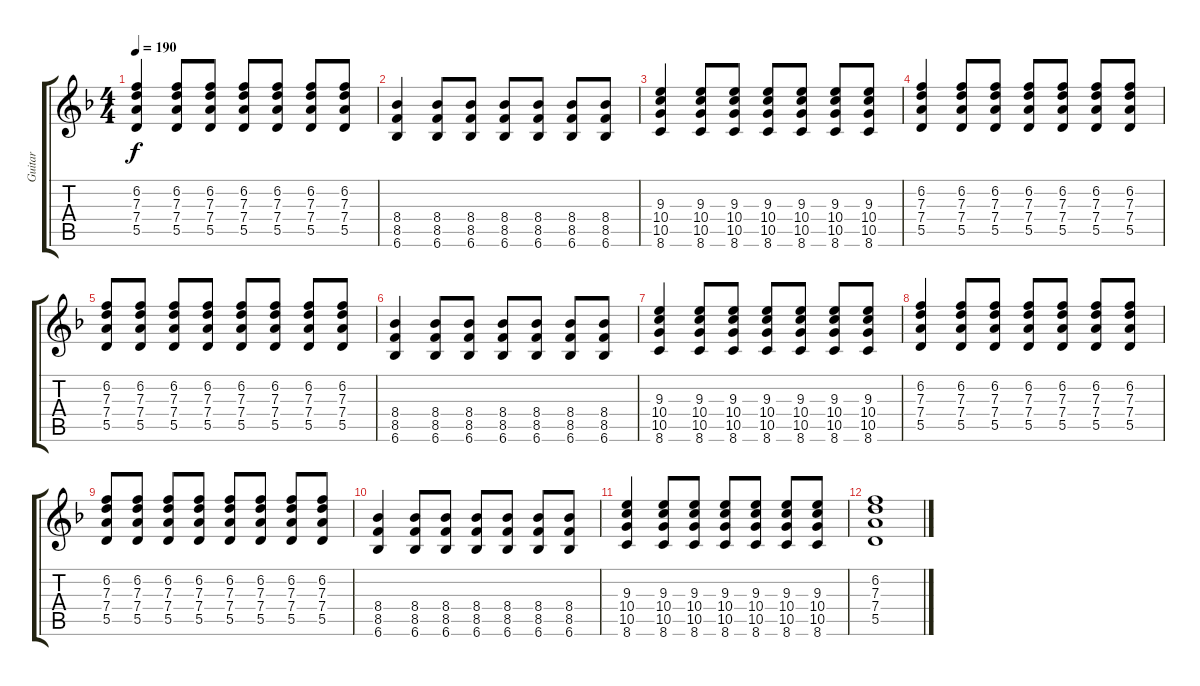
\track ("Guitar" "Guitar") {instrument overdrivenguitar}
\staff {score tabs}
\tuning (E4 B3 G3 D3 A2 E2) {hide}
\ts (4 4)
\tempo 190
\clef g2
\ks f
(6.2 7.3 7.4 5.5).4{dy f} (6.2 7.3 7.4 5.5).8 (6.2 7.3 7.4 5.5).8 (6.2 7.3 7.4 5.5).8 (6.2 7.3 7.4 5.5).8 (6.2 7.3 7.4 5.5).8 (6.2 7.3 7.4 5.5).8 |
(8.4 8.5 6.6).4 (8.4 8.5 6.6).8 (8.4 8.5 6.6).8 (8.4 8.5 6.6).8 (8.4 8.5 6.6).8 (8.4 8.5 6.6).8 (8.4 8.5 6.6).8 |
(9.3 10.4 10.5 8.6).4 (9.3 10.4 10.5 8.6).8 (9.3 10.4 10.5 8.6).8 (9.3 10.4 10.5 8.6).8 (9.3 10.4 10.5 8.6).8 (9.3 10.4 10.5 8.6).8 (9.3 10.4 10.5 8.6).8 |
(6.2 7.3 7.4 5.5).4 (6.2 7.3 7.4 5.5).8 (6.2 7.3 7.4 5.5).8 (6.2 7.3 7.4 5.5).8 (6.2 7.3 7.4 5.5).8 (6.2 7.3 7.4 5.5).8 (6.2 7.3 7.4 5.5).8 |
(6.2 7.3 7.4 5.5).8 (6.2 7.3 7.4 5.5).8 (6.2 7.3 7.4 5.5).8 (6.2 7.3 7.4 5.5).8 (6.2 7.3 7.4 5.5).8 (6.2 7.3 7.4 5.5).8 (6.2 7.3 7.4 5.5).8 (6.2 7.3 7.4 5.5).8 |
(8.4 8.5 6.6).4 (8.4 8.5 6.6).8 (8.4 8.5 6.6).8 (8.4 8.5 6.6).8 (8.4 8.5 6.6).8 (8.4 8.5 6.6).8 (8.4 8.5 6.6).8 |
(9.3 10.4 10.5 8.6).4 (9.3 10.4 10.5 8.6).8 (9.3 10.4 10.5 8.6).8 (9.3 10.4 10.5 8.6).8 (9.3 10.4 10.5 8.6).8 (9.3 10.4 10.5 8.6).8 (9.3 10.4 10.5 8.6).8 |
(6.2 7.3 7.4 5.5).4 (6.2 7.3 7.4 5.5).8 (6.2 7.3 7.4 5.5).8 (6.2 7.3 7.4 5.5).8 (6.2 7.3 7.4 5.5).8 (6.2 7.3 7.4 5.5).8 (6.2 7.3 7.4 5.5).8 |
(6.2 7.3 7.4 5.5).8 (6.2 7.3 7.4 5.5).8 (6.2 7.3 7.4 5.5).8 (6.2 7.3 7.4 5.5).8 (6.2 7.3 7.4 5.5).8 (6.2 7.3 7.4 5.5).8 (6.2 7.3 7.4 5.5).8 (6.2 7.3 7.4 5.5).8 |
(8.4 8.5 6.6).4 (8.4 8.5 6.6).8 (8.4 8.5 6.6).8 (8.4 8.5 6.6).8 (8.4 8.5 6.6).8 (8.4 8.5 6.6).8 (8.4 8.5 6.6).8 |
(9.3 10.4 10.5 8.6).4 (9.3 10.4 10.5 8.6).8 (9.3 10.4 10.5 8.6).8 (9.3 10.4 10.5 8.6).8 (9.3 10.4 10.5 8.6).8 (9.3 10.4 10.5 8.6).8 (9.3 10.4 10.5 8.6).8 |
(6.2 7.3 7.4 5.5).1
